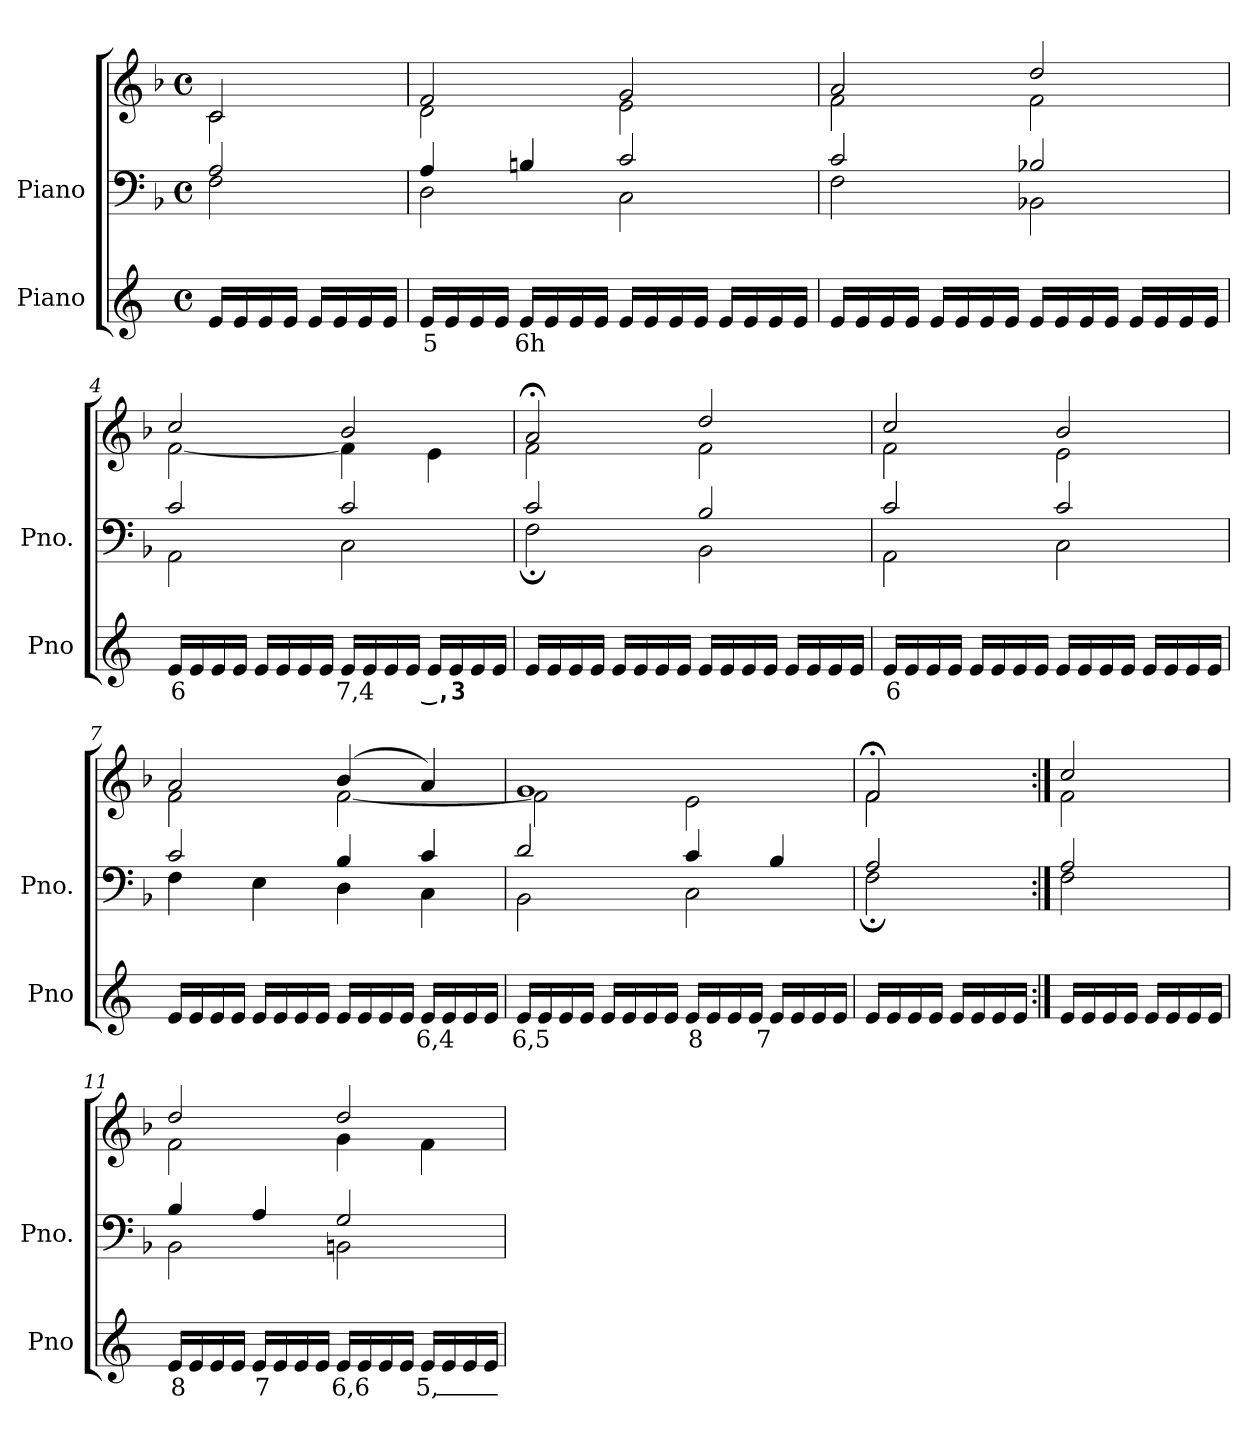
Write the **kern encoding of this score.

**kern	**text	**kern	**kern
*part2	*part2	*part1	*part1
*staff3	*staff3	*staff2	*staff1
*I"Piano	*	*I"Piano	*
*I'Pno	*	*I'Pno.	*
*clefG2	*	*clefF4	*clefG2
*k[]	*	*k[b-]	*k[b-]
*M4/4	*	*M4/4	*M4/4
*met(c)	*	*met(c)	*met(c)
=1	=1	=1	=1
*	*	*^	*^
16e/LL	.	2A/	2F\	2c/	2c\
16e/	.	.	.	.	.
16e/	.	.	.	.	.
16e/JJ	.	.	.	.	.
16e/LL	.	.	.	.	.
16e/	.	.	.	.	.
16e/	.	.	.	.	.
16e/JJ	.	.	.	.	.
=2	=2	=2	=2	=2	=2
!	!LO:LY:b	!	!	!	!
16e/LL	5	4A/	2D\	2f/	2d\
16e/	.	.	.	.	.
16e/	.	.	.	.	.
16e/JJ	.	.	.	.	.
!	!LO:LY:b	!	!	!	!
16e/LL	6h	4Bn/	.	.	.
16e/	.	.	.	.	.
16e/	.	.	.	.	.
16e/JJ	.	.	.	.	.
16e/LL	.	2c/	2C\	2g/	2e\
16e/	.	.	.	.	.
16e/	.	.	.	.	.
16e/JJ	.	.	.	.	.
16e/LL	.	.	.	.	.
16e/	.	.	.	.	.
16e/	.	.	.	.	.
16e/JJ	.	.	.	.	.
=3	=3	=3	=3	=3	=3
16e/LL	.	2c/	2F\	2a/	2f\
16e/	.	.	.	.	.
16e/	.	.	.	.	.
16e/JJ	.	.	.	.	.
16e/LL	.	.	.	.	.
16e/	.	.	.	.	.
16e/	.	.	.	.	.
16e/JJ	.	.	.	.	.
16e/LL	.	2B-X/	2BB-X\	2dd/	2f\
16e/	.	.	.	.	.
16e/	.	.	.	.	.
16e/JJ	.	.	.	.	.
16e/LL	.	.	.	.	.
16e/	.	.	.	.	.
16e/	.	.	.	.	.
16e/JJ	.	.	.	.	.
=4	=4	=4	=4	=4	=4
!	!LO:LY:b	!	!	!	!
16e/LL	6	2c/	2AA\	2cc/	[2f\
16e/	.	.	.	.	.
16e/	.	.	.	.	.
16e/JJ	.	.	.	.	.
16e/LL	.	.	.	.	.
16e/	.	.	.	.	.
16e/	.	.	.	.	.
16e/JJ	.	.	.	.	.
!	!LO:LY:b	!	!	!	!
16e/LL	7,4	2c/	2C\	2b-/	4f\]
16e/	.	.	.	.	.
16e/	.	.	.	.	.
16e/JJ	.	.	.	.	.
!	!LO:LY:b	!	!	!	!
16e/LL	_,3	.	.	.	4e\
16e/	.	.	.	.	.
16e/	.	.	.	.	.
16e/JJ	.	.	.	.	.
=5	=5	=5	=5	=5	=5
16e/LL	.	2c/	2F;\	2a;</	2f\
16e/	.	.	.	.	.
16e/	.	.	.	.	.
16e/JJ	.	.	.	.	.
16e/LL	.	.	.	.	.
16e/	.	.	.	.	.
16e/	.	.	.	.	.
16e/JJ	.	.	.	.	.
16e/LL	.	2B-/	2BB-\	2dd/	2f\
16e/	.	.	.	.	.
16e/	.	.	.	.	.
16e/JJ	.	.	.	.	.
16e/LL	.	.	.	.	.
16e/	.	.	.	.	.
16e/	.	.	.	.	.
16e/JJ	.	.	.	.	.
=6	=6	=6	=6	=6	=6
!	!LO:LY:b	!	!	!	!
16e/LL	6	2c/	2AA\	2cc/	2f\
16e/	.	.	.	.	.
16e/	.	.	.	.	.
16e/JJ	.	.	.	.	.
16e/LL	.	.	.	.	.
16e/	.	.	.	.	.
16e/	.	.	.	.	.
16e/JJ	.	.	.	.	.
16e/LL	.	2c/	2C\	2b-/	2e\
16e/	.	.	.	.	.
16e/	.	.	.	.	.
16e/JJ	.	.	.	.	.
16e/LL	.	.	.	.	.
16e/	.	.	.	.	.
16e/	.	.	.	.	.
16e/JJ	.	.	.	.	.
=7	=7	=7	=7	=7	=7
16e/LL	.	2c/	4F\	2a/	2f\
16e/	.	.	.	.	.
16e/	.	.	.	.	.
16e/JJ	.	.	.	.	.
!	!LO:LY:b	!	!	!	!
16e/LL	_	.	4E\	.	.
16e/	.	.	.	.	.
16e/	.	.	.	.	.
16e/JJ	.	.	.	.	.
16e/LL	.	4B-/	4D\	(>4b-/	[2f\
16e/	.	.	.	.	.
16e/	.	.	.	.	.
16e/JJ	.	.	.	.	.
!	!LO:LY:b	!	!	!	!
16e/LL	6,4	4c/	4C\	4a/)	.
16e/	.	.	.	.	.
16e/	.	.	.	.	.
16e/JJ	.	.	.	.	.
=8	=8	=8	=8	=8	=8
!	!LO:LY:b	!	!	!	!
16e/LL	6,5	2d/	2BB-\	1g	2f\]
16e/	.	.	.	.	.
16e/	.	.	.	.	.
16e/JJ	.	.	.	.	.
16e/LL	.	.	.	.	.
16e/	.	.	.	.	.
16e/	.	.	.	.	.
16e/JJ	.	.	.	.	.
!	!LO:LY:b	!	!	!	!
16e/LL	8	4c/	2C\	.	2e\
16e/	.	.	.	.	.
16e/	.	.	.	.	.
16e/JJ	.	.	.	.	.
!	!LO:LY:b	!	!	!	!
16e/LL	7	4B-/	.	.	.
16e/	.	.	.	.	.
16e/	.	.	.	.	.
16e/JJ	.	.	.	.	.
=9	=9	=9	=9	=9	=9
16e/LL	.	2A/	2F;\	2f;</	2f\
16e/	.	.	.	.	.
16e/	.	.	.	.	.
16e/JJ	.	.	.	.	.
16e/LL	.	.	.	.	.
16e/	.	.	.	.	.
16e/	.	.	.	.	.
16e/JJ	.	.	.	.	.
=10:|!	=10:|!	=10:|!	=10:|!	=10:|!	=10:|!
16e/LL	.	2A/	2F\	2cc/	2f\
16e/	.	.	.	.	.
16e/	.	.	.	.	.
16e/JJ	.	.	.	.	.
16e/LL	.	.	.	.	.
16e/	.	.	.	.	.
16e/	.	.	.	.	.
16e/JJ	.	.	.	.	.
=11	=11	=11	=11	=11	=11
!	!LO:LY:b	!	!	!	!
16e/LL	8	4B-/	2BB-\	2dd/	2f\
16e/	.	.	.	.	.
16e/	.	.	.	.	.
16e/JJ	.	.	.	.	.
!	!LO:LY:b	!	!	!	!
16e/LL	7	4A/	.	.	.
16e/	.	.	.	.	.
16e/	.	.	.	.	.
16e/JJ	.	.	.	.	.
!	!LO:LY:b	!	!	!	!
16e/LL	6,6	2G/	2BBn\	2dd/	4g\
16e/	.	.	.	.	.
16e/	.	.	.	.	.
16e/JJ	.	.	.	.	.
!	!LO:LY:b	!	!	!	!
16e/LL	5,_	.	.	.	4f\
16e/	.	.	.	.	.
16e/	.	.	.	.	.
16e/JJ	.	.	.	.	.
*	*	*v	*v	*	*
*	*	*	*v	*v
=	=	=	=
*-	*-	*-	*-
